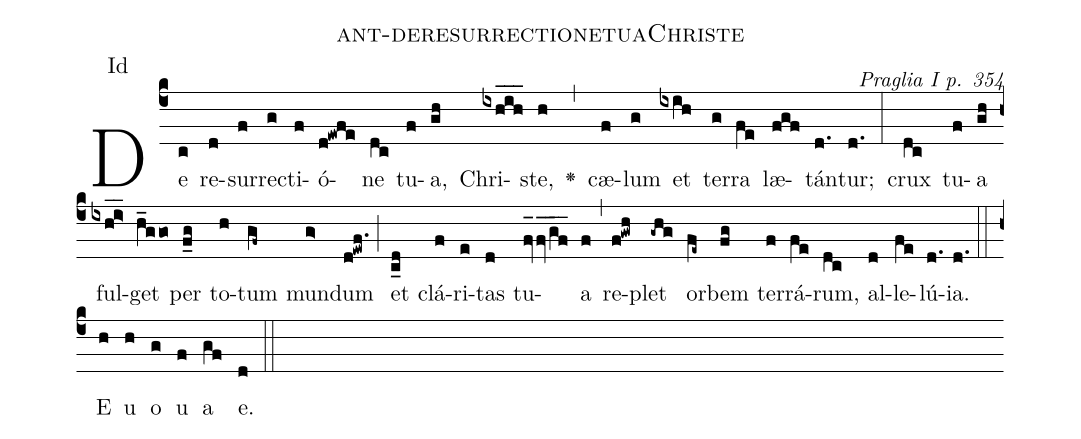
name: ant-deresurrectionetuaChriste;
commentary: Praglia I p. 354;
annotation: Id;
%%
(c4) De(c) re(d)sur(f)re(g)cti(f)ó(d!ewfe)ne(dc) tu(f)a,(gh) Chri(ixhih___)ste,(h) <v>\greheightstar</v>(,) cæ(f)lum(g) et(ixih) ter(g)ra(fe) læ(fgf)tán(d.)tur;(d.) (:) crux(dc) tu(f)a(gh) ful(ixhi>__)get(h_ggo) per(f_g) to(h)tum(gf~) mun(g>)dum(d!ewf.) (;) et(c_d) clá(f)ri(e)tas(d) tu(fv_fv_/gf__)a(f) (,) re(f!gwh)plet(-ghg) or(fe~)bem(fg) ter(f)rá(fe)rum,(dc) al(d)le(fe)lú(d.)ia.(d.) (::)
E(h) u(h) o(g) u(f) a(gf) e.(d) (::)
